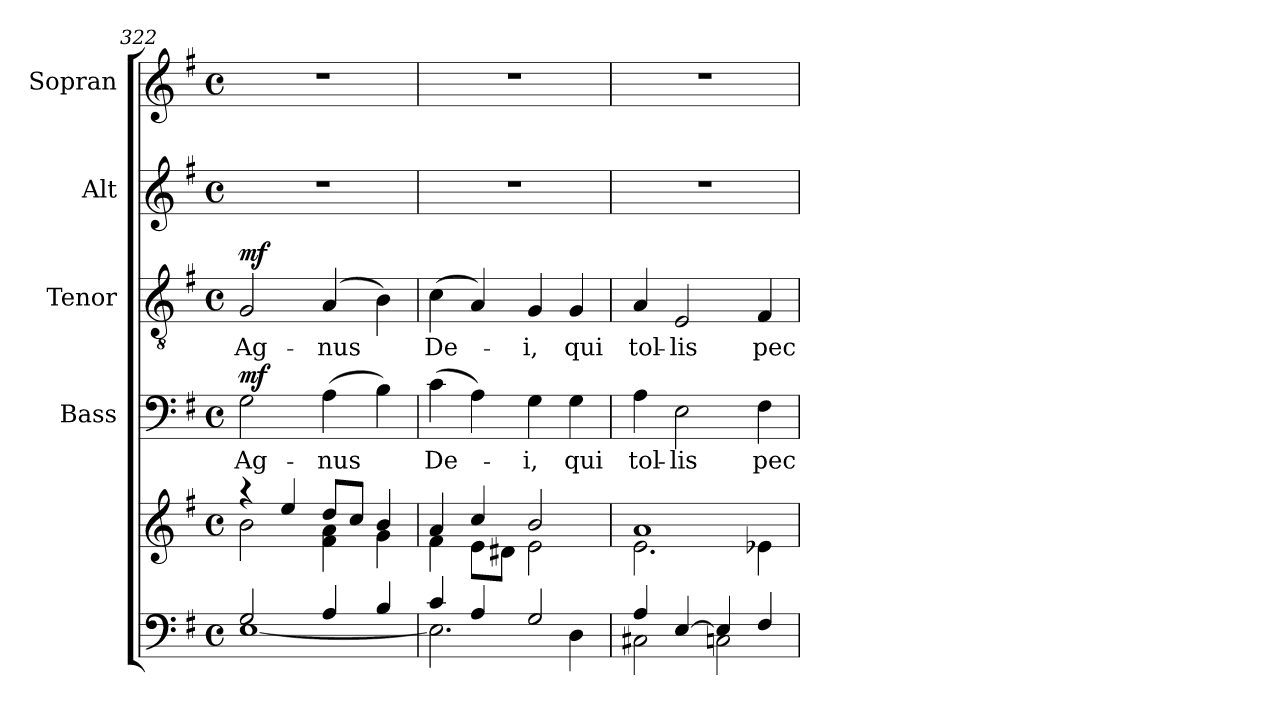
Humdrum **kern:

**kern	**kern	**kern	**text	**dynam	**kern	**text	**dynam	**kern	**kern
*part5	*part5	*part4	*part4	*part4	*part3	*part3	*part3	*part2	*part1
*staff6	*staff5	*staff4	*staff4	*staff4	*staff3	*staff3	*staff3	*staff2	*staff1
*	*	*I"Bass	*	*	*I"Tenor	*	*	*I"Alt	*I"Sopran
*	*	*I'B.	*	*	*I'T.	*	*	*I'A.	*I'S.
*clefF4	*clefG2	*clefF4	*	*	*clefGv2	*	*	*clefG2	*clefG2
*k[f#]	*k[f#]	*k[f#]	*	*	*k[f#]	*	*	*k[f#]	*k[f#]
*G:	*G:	*G:	*	*	*G:	*	*	*G:	*G:
*M4/4	*M4/4	*M4/4	*	*	*M4/4	*	*	*M4/4	*M4/4
*met(c)	*met(c)	*met(c)	*	*	*met(c)	*	*	*met(c)	*met(c)
=322	=322	=322	=322	=322	=322	=322	=322	=322	=322
*^	*^	*	*	*	*	*	*	*	*
!	!	!	!	!	!LO:LY:b	!LO:DY:a	!	!LO:LY:b	!LO:DY:a	!	!
2G/	[<1E	4rgg	2b\	2G\	Ag-	mf	2G/	Ag-	mf	1r	1r
.	.	4ee/	.	.	.	.	.	.	.	.	.
!	!	!	!	!	!LO:LY:b	!	!	!LO:LY:b	!	!	!
4A/	.	8dd/L	4f#\ 4a\	(>4A\	-nus	.	(4A/	-nus	.	.	.
.	.	8cc/J	.	.	.	.	.	.	.	.	.
4B/	.	4b/	4g\	4B\)	.	.	4B\)	.	.	.	.
=323	=323	=323	=323	=323	=323	=323	=323	=323	=323	=323	=323
!	!	!	!	!	!LO:LY:b	!	!	!LO:LY:b	!	!	!
4c/	2.E\]	4a/	4f#\	(>4c\	De-	.	(>4c\	De-	.	1r	1r
4A/	.	4cc/	8e\L	4A\)	.	.	4A/)	.	.	.	.
.	.	.	8d#X\J	.	.	.	.	.	.	.	.
!	!	!	!	!	!LO:LY:b	!	!	!LO:LY:b	!	!	!
2G/	.	2b/	2e\	4G\	-i,	.	4G/	-i,	.	.	.
!	!	!	!	!	!LO:LY:b	!	!	!LO:LY:b	!	!	!
.	4D\	.	.	4G\	qui	.	4G/	qui	.	.	.
=324	=324	=324	=324	=324	=324	=324	=324	=324	=324	=324	=324
!	!	!	!	!	!LO:LY:b	!	!	!LO:LY:b	!	!	!
4A/	2C#X\	1a	2.e\	4A\	tol-	.	4A/	tol-	.	1r	1r
!	!	!	!	!	!LO:LY:b	!	!	!LO:LY:b	!	!	!
[>4E/	.	.	.	2E\	-lis	.	2E/	-lis	.	.	.
4E/]	2Cn\	.	.	.	.	.	.	.	.	.	.
!	!	!	!	!	!LO:LY:b	!	!	!LO:LY:b	!	!	!
4F#/	.	.	4e-X\	4F#\	pec-	.	4F#/	pec-	.	.	.
*v	*v	*	*	*	*	*	*	*	*	*	*
*	*v	*v	*	*	*	*	*	*	*	*
=	=	=	=	=	=	=	=	=	=
*-	*-	*-	*-	*-	*-	*-	*-	*-	*-
